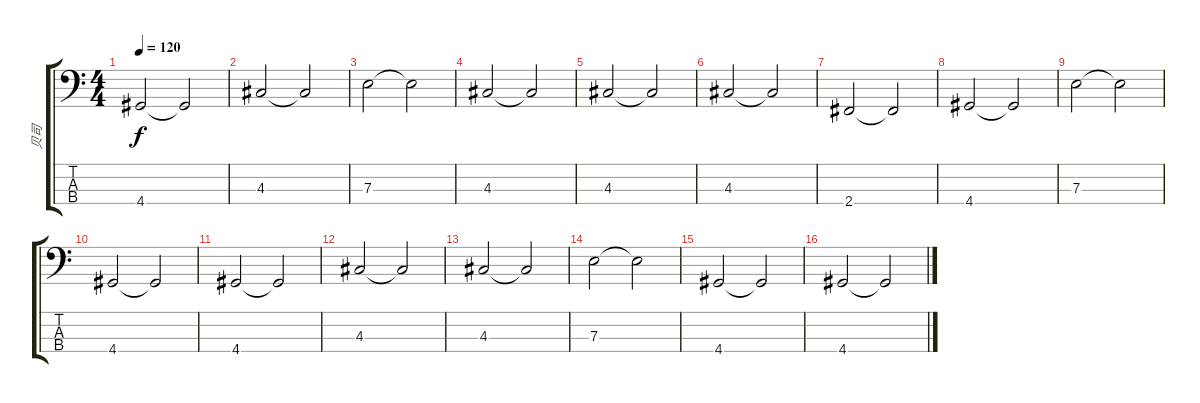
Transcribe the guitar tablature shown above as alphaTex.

\track ("贝司" "贝司") {instrument electricbassfinger}
\staff {score tabs}
\tuning (G2 D2 A1 E1) {hide}
\ts (4 4)
\tempo 120
\clef f4
\ks c
4.4.2{dy f} 4.4{t}.2 |
4.3.2 4.3{t}.2 |
7.3.2 7.3{t}.2 |
4.3.2 4.3{t}.2 |
4.3.2 4.3{t}.2 |
4.3.2 4.3{t}.2 |
2.4.2 2.4{t}.2 |
4.4.2 4.4{t}.2 |
7.3.2 7.3{t}.2 |
4.4.2 4.4{t}.2 |
4.4.2 4.4{t}.2 |
4.3.2 4.3{t}.2 |
4.3.2 4.3{t}.2 |
7.3.2 7.3{t}.2 |
4.4.2 4.4{t}.2 |
4.4.2 4.4{t}.2
